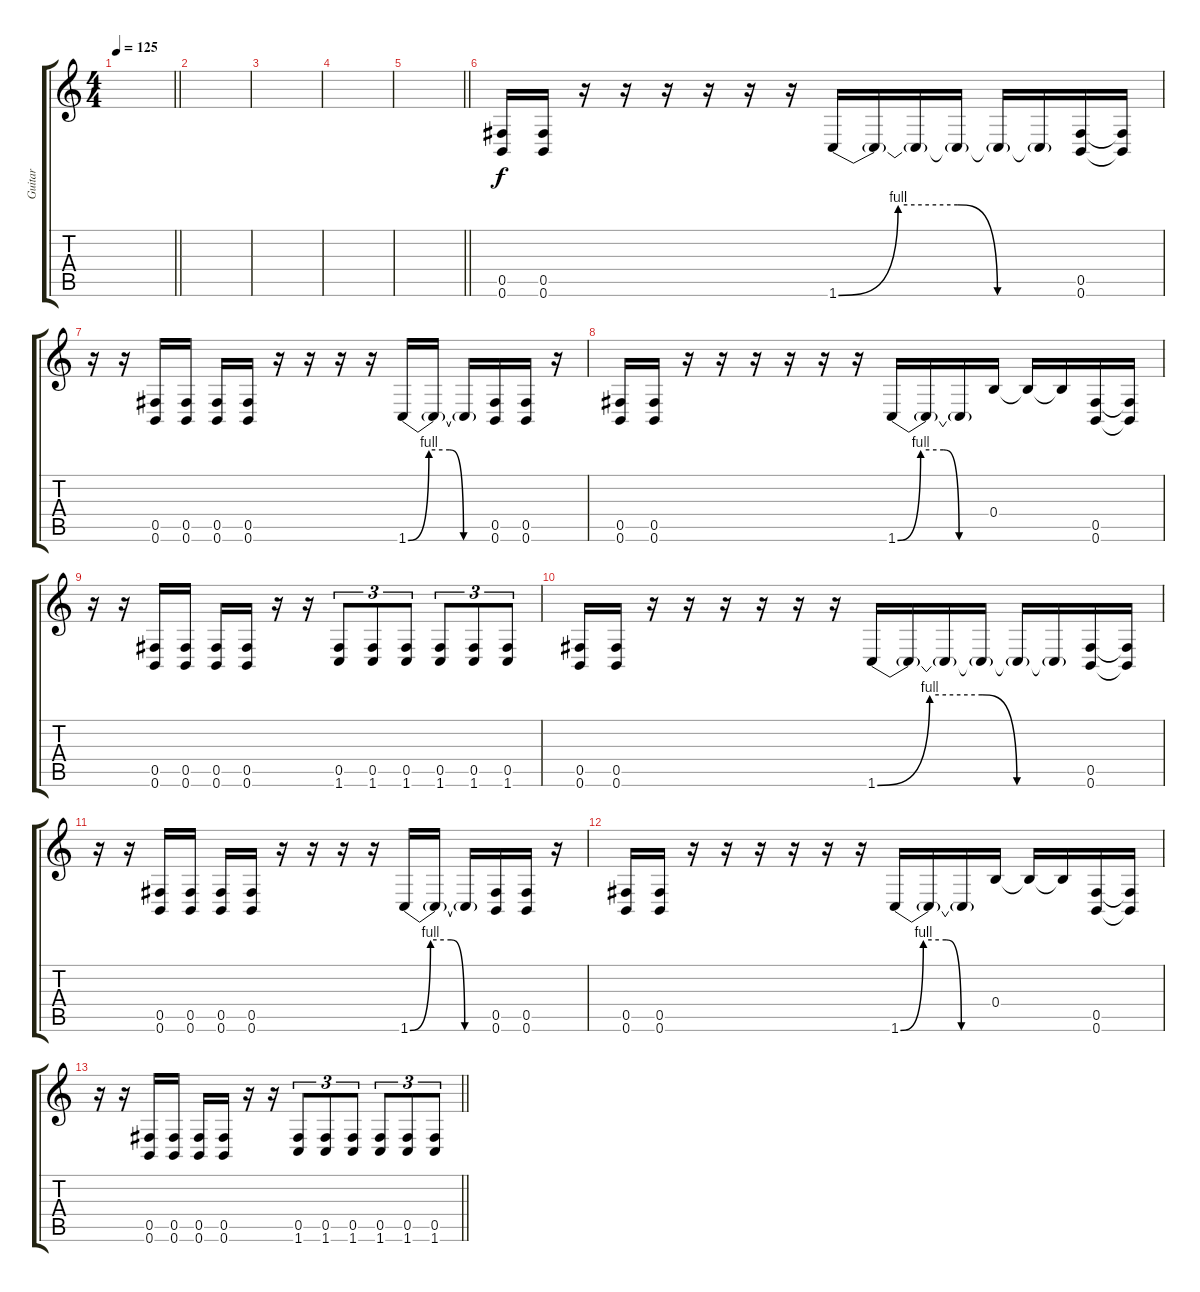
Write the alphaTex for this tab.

\track ("Guitar" "Guitar") {instrument distortionguitar}
\staff {score tabs}
\tuning (Db4 Ab3 E3 B2 Gb2 B1) {hide}
\ts (4 4)
\tempo 125
\clef g2
\barLineRight lightlight
\ks c
|
|
|
|
\barLineRight lightlight
|
(0.5 0.6).16 (0.5 0.6).16 r.16 r.16 r.16 r.16 r.16 r.16 1.6{be (custom 0 0 15 4 30 4 40 0 60 0)}.16 1.6{t}.16 1.6{t}.16 1.6{t}.16 1.6{t}.16 1.6{t}.16 (0.5 0.6).16 (0.5{t} 0.6{t}).16 |
r.16 r.16 (0.5 0.6).16 (0.5 0.6).16 (0.5 0.6).16 (0.5 0.6).16 r.16 r.16 r.16 r.16 1.6{be (custom 0 0 15 4 30 4 40 0 60 0)}.16 1.6{t}.16 1.6{t}.16 (0.5 0.6).16 (0.5 0.6).16 r.16 |
(0.5 0.6).16 (0.5 0.6).16 r.16 r.16 r.16 r.16 r.16 r.16 1.6{be (custom 0 0 15 4 30 4 40 0 60 0)}.16 1.6{t}.16 1.6{t}.16 0.4.16 0.4{t}.16 0.4{t}.16 (0.5 0.6).16 (0.5{t} 0.6{t}).16 |
r.16 r.16 (0.5 0.6).16 (0.5 0.6).16 (0.5 0.6).16 (0.5 0.6).16 r.16 r.16 (0.5 1.6).8{tu (3 2)} (0.5 1.6).8{tu (3 2)} (0.5 1.6).8{tu (3 2)} (0.5 1.6).8{tu (3 2)} (0.5 1.6).8{tu (3 2)} (0.5 1.6).8{tu (3 2)} |
(0.5 0.6).16 (0.5 0.6).16 r.16 r.16 r.16 r.16 r.16 r.16 1.6{be (custom 0 0 15 4 30 4 40 0 60 0)}.16 1.6{t}.16 1.6{t}.16 1.6{t}.16 1.6{t}.16 1.6{t}.16 (0.5 0.6).16 (0.5{t} 0.6{t}).16 |
r.16 r.16 (0.5 0.6).16 (0.5 0.6).16 (0.5 0.6).16 (0.5 0.6).16 r.16 r.16 r.16 r.16 1.6{be (custom 0 0 15 4 30 4 40 0 60 0)}.16 1.6{t}.16 1.6{t}.16 (0.5 0.6).16 (0.5 0.6).16 r.16 |
(0.5 0.6).16 (0.5 0.6).16 r.16 r.16 r.16 r.16 r.16 r.16 1.6{be (custom 0 0 15 4 30 4 40 0 60 0)}.16 1.6{t}.16 1.6{t}.16 0.4.16 0.4{t}.16 0.4{t}.16 (0.5 0.6).16 (0.5{t} 0.6{t}).16 |
\barLineRight lightlight
r.16 r.16 (0.5 0.6).16 (0.5 0.6).16 (0.5 0.6).16 (0.5 0.6).16 r.16 r.16 (0.5 1.6).8{tu (3 2)} (0.5 1.6).8{tu (3 2)} (0.5 1.6).8{tu (3 2)} (0.5 1.6).8{tu (3 2)} (0.5 1.6).8{tu (3 2)} (0.5 1.6).8{tu (3 2)}
